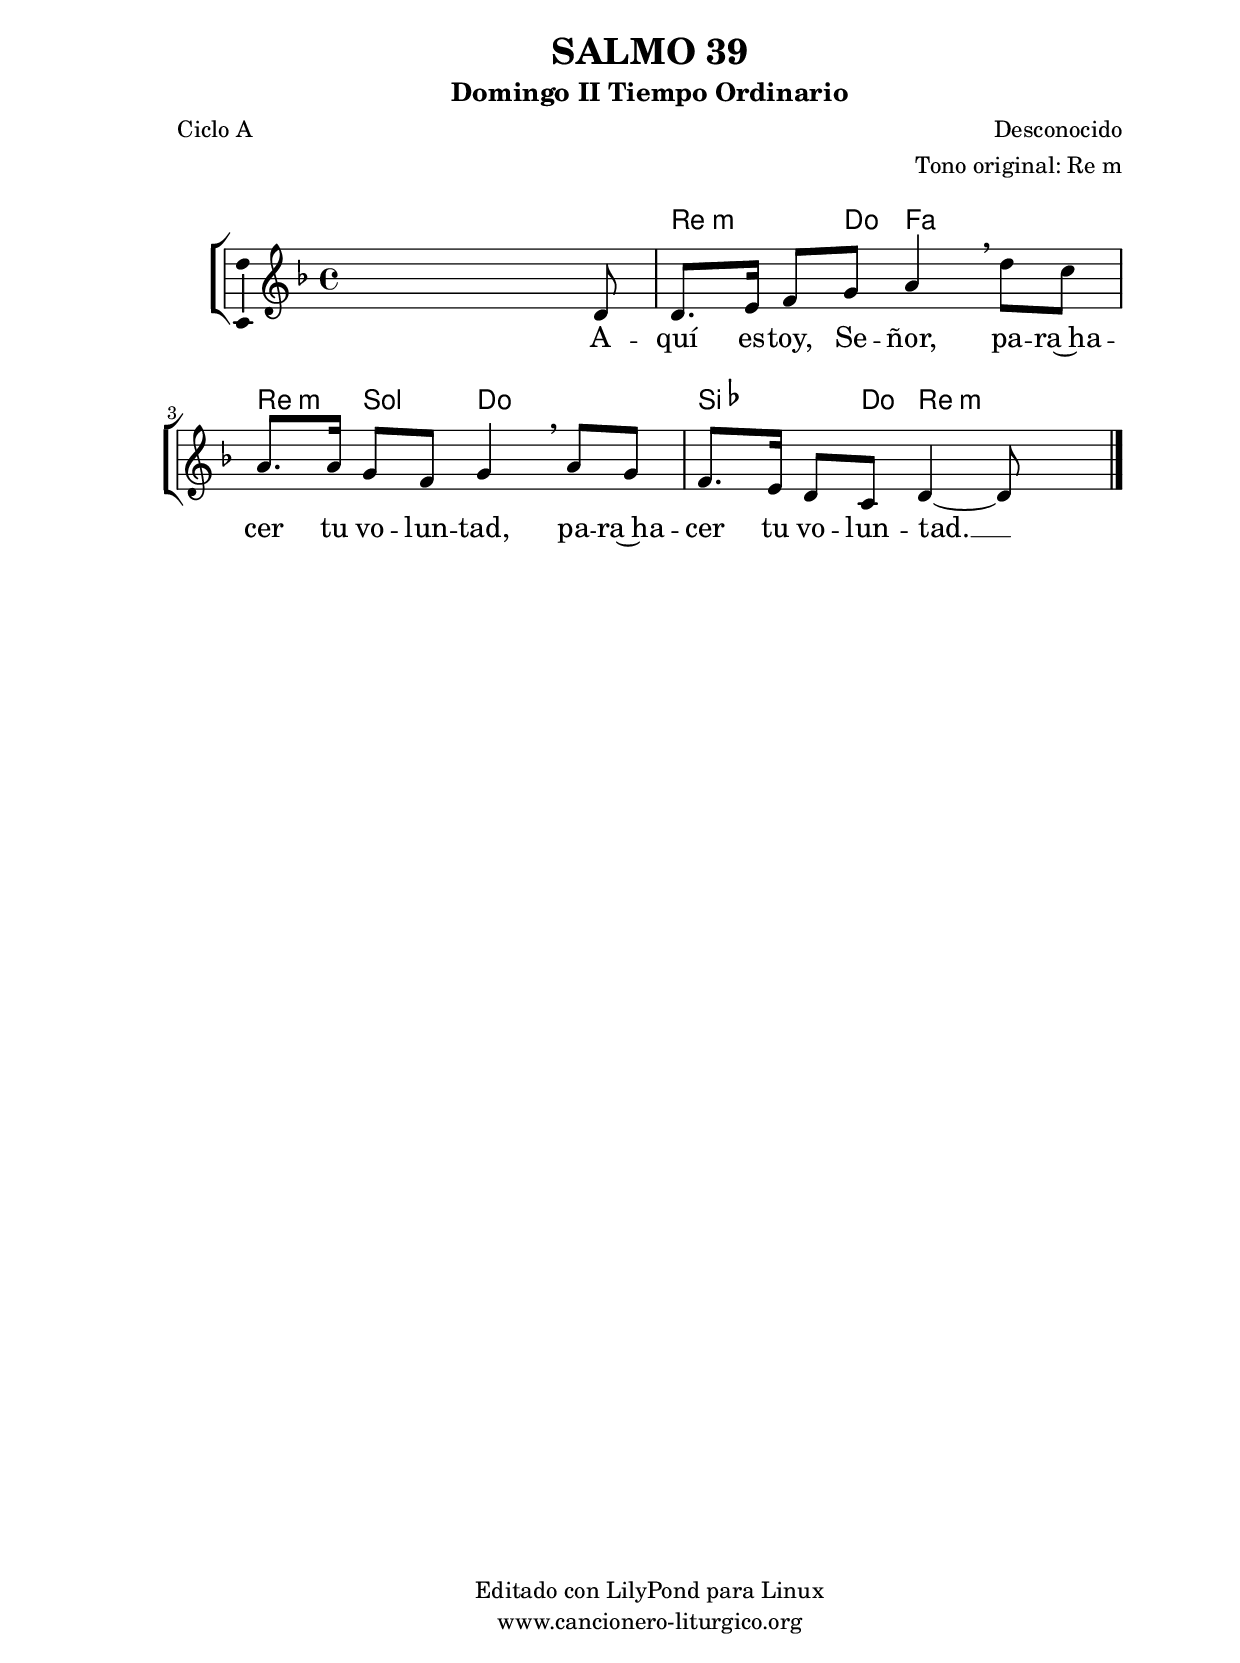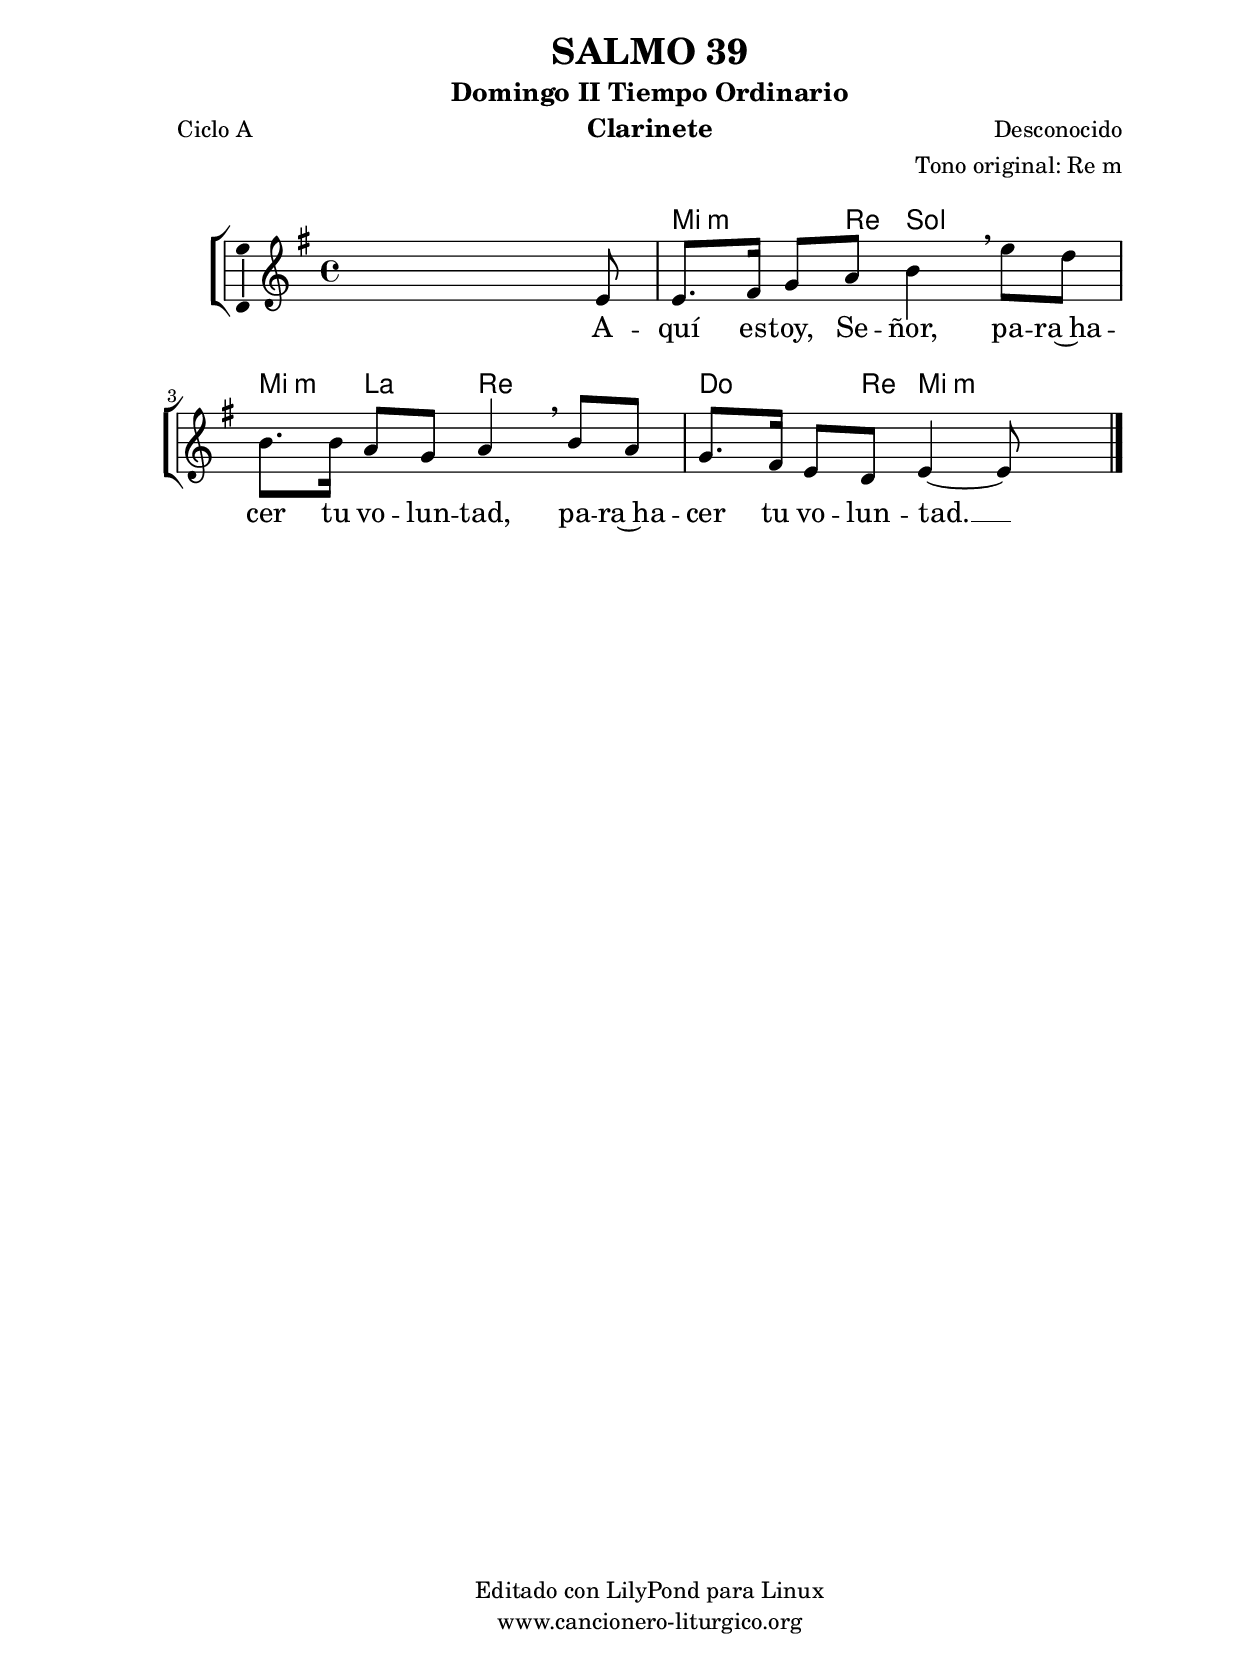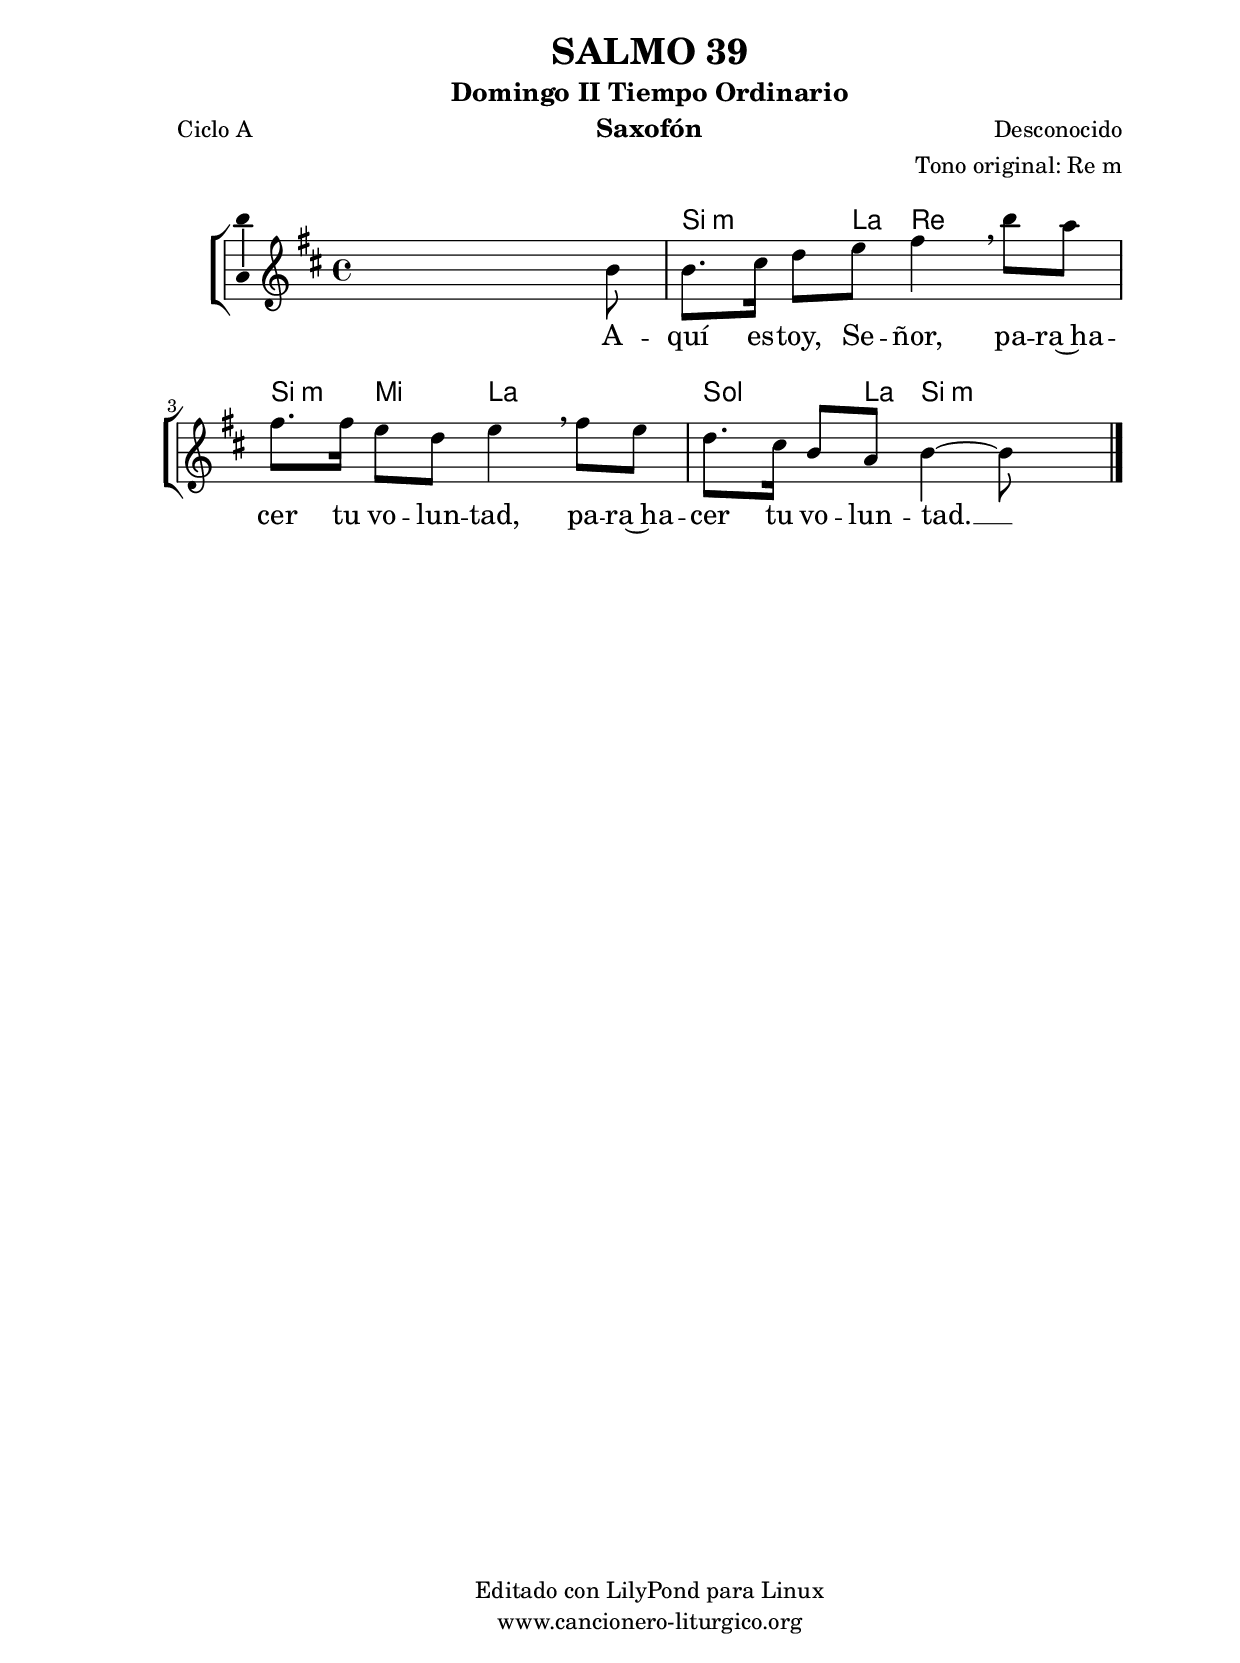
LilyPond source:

%
%para convertir .midi en .wav:
%timidity filename.midi -Ow -o finename.wav
%
%
%Para convertir de .wav a .mp3:
%lame -h -m j filename.wav
%
%
%para escuchar el midi:
%timidity nombrefichero.midi
%


%versión de lilypond para la que se ha escrito esta partitura:
\version "2.16.0"

	%Tamaño papel
	#(set-default-paper-size "a4")
	%Tamaño partitura
	#(set-global-staff-size 20)
	%No responde al pulsar sobre una nota
	#(ly:set-option 'point-and-click #f)

%parámetros del encabezamiento:
\header {
	title = "SALMO 39"
	subtitle = "Domingo II Tiempo Ordinario"
	composer = "Desconocido"
	poet = "Ciclo A"
	meter = ""
	arranger = "Tono original: Re m"
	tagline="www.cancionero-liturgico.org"
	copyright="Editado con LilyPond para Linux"
	}

%parámetros asociados al papel:
\paper  {
	oddHeaderMarkup = \markup {\fill-line { \on-the-fly #not-first-page \fromproperty #'header:title \on-the-fly #not-first-page \fromproperty #'header:composer }}
	evenHeaderMarkup = \markup {\fill-line { \fromproperty #'header:composer \fromproperty #'header:title }}
	#(set-paper-size "a4")
	print-page-number = ##f
	first-page-number = 1
	print-first-page-number = ##f
%	head-separation = 3.0 \cm
	top-margin = 2.0 \cm
	bottom-margin = 0.5\cm
%%%	bottom-margin = -1.0\cm
	left-margin = 3.0 \cm
	line-width = 16.0 \cm 
	indent = 8\mm
	interscoreline = 2.\mm
	between-system-space = 15\mm
%	para que las partituras no llenen la hoja:
	ragged-bottom = ##t
%	idem para la última hoja:
	ragged-last-bottom = ##f
%	para que las partituras llenen el ancho del papel:
	ragged-last = ##f
	after-title-space = 2.5 \cm
%page-count=1
%system-count=8

	%Flexible Vertical Spacing
%	markup-markup-spacing =
%	#'((basic-distance . 15) (minimum-distance . 15) (padding . 3))
	markup-system-spacing =
	#'((basic-distance . 15) (minimum-distance . 15) (padding . 3))
	system-system-spacing =
	#'((basic-distance . 15) (minimum-distance . 15) (padding . 3))
	score-system-spacing =
	#'((basic-distance . 15) (minimum-distance . 15) (padding . 5))
%	top-system-spacing = % header
%	#'((basic-distance . 8) (minimum-distance . 0) (padding . 3))
%	top-markup-spacing =
%	#'((basic-distance . 20) (minimum-distance . 20) (padding . 3))
	last-bottom-spacing = % footer
	#'((basic-distance . 5) (minimum-distance . 5) (padding . 3))
%	score-markup-spacing =
%	#'((basic-distance . 16) (minimum-distance . 13) (padding . 3))

	}


%parámetros que afectan a toda la partitura:
global =  {
	%clave de sol (G):
	\clef G
	%armadura:
%	\transpose bes c'
	\key d \minor
	\tempo 4=80
	\set Score.tempoHideNote = ##t
	}


acordes = {
	\italianChords
	\chordmode {
%	\transpose bes c'
{

s1
d4.:m c8 f2 d4:m g c2 bes4. c8 d2:m

	}
	}
}

melodia = 
%	\transpose bes c'
{
	\relative c'{

\time 4/4

s2 s4 s8 d8
d8. e16 f8 g a4 \breathe d8 c
a8. a16 g8 f g4 \breathe a8 g
f8. e16 d8 c d4~d8 s8

	\bar "|."
	}
	}


texto = \lyricmode {
A -- quí es -- toy, Se -- ñor, pa -- ra~ha -- cer tu vo -- lun -- tad, pa -- ra~ha -- cer tu vo -- lun -- tad. __
	}


acordesStaff = \context ChordNames = acordesStaff <<
	\set chordChanges = ##t
	\acordes
	>>


vozStaff = \context Voice = vozStaff
\with {\consists "Ambitus_engraver"}
<<
%	\set Staff.instrumentName = ""
%	\set Staff.shortInstrumentName = ""
%	\set Staff.midiInstrument = #"clarinet"
%	\set Staff.midiInstrument = #"cello"
%	\set Staff.midiInstrument = #"flute"
	\set Staff.midiInstrument = #"electric guitar (jazz)"
%	\set Staff.midiInstrument = #"english horn"
%	\set Staff.midiInstrument = #"violin"
%	\set Staff.midiInstrument = #"glockenspiel"
	\set Staff.midiMinimumVolume = #0.7
	\set Staff.midiMaximumVolume = #0.9
	\global
	\melodia
	>>


textoStaff = \context Lyrics = textoStaff <<
	\lyricsto vozStaff \texto
	>>

\book {
	\score {
		\context ChoirStaff {
			\override StaffGroup.SystemStartBracket #'collapse-height = #1
			\override Score.SystemStartBar #'collapse-height = #1
			<<
			\acordesStaff
			\vozStaff
			\textoStaff
			>>
			}
		\layout {
	    		\context {
				\Lyrics
				\override LyricText #'font-size = #2
				}
	   		 \context {
				\Score
				%fontSize = #3
				\override StaffSymbol #'staff-space = #(magstep +3)
				%\override Beam #'thickness = #0.55
				%\override SpacingSpanner #'spacing-increment = #1.0
				%\override Slur #'height-limit = #1.5
				}
			}
		}
	\score {
		\unfoldRepeats
		\context ChoirStaff {
			<<
			\acordesStaff
			\vozStaff
			>>
			}
		\midi {
	  		\context {
	  			\Score
				tempoWholesPerMinute = #(ly:make-moment 70 4)
				}
			}
		}
	}

%Partitura para clarinete
#(define output-suffix "C")
\book {
	\header{
		instrument = "Clarinete"
		}
	\score {
		\context ChoirStaff {
			\override StaffGroup.SystemStartBracket #'collapse-height = #1
			\override Score.SystemStartBar #'collapse-height = #1
\transpose c d
			<<
			\acordesStaff
			\vozStaff
			\textoStaff
			>>
			}
		\layout {
	    		\context {
				\Lyrics
				\override LyricText #'font-size = #2
				}
	   		 \context {
				\Score
				%fontSize = #3
				\override StaffSymbol #'staff-space = #(magstep +3)
				%\override Beam #'thickness = #0.55
				%\override SpacingSpanner #'spacing-increment = #1.0
				%\override Slur #'height-limit = #1.5
				}
			}
		}
	}

%Partitura para saxofón
#(define output-suffix "S")
\book {
	\header{
		instrument = "Saxofón"
		}
	\score {
		\context ChoirStaff {
			\override StaffGroup.SystemStartBracket #'collapse-height = #1
			\override Score.SystemStartBar #'collapse-height = #1
\transpose c a
			<<
			\acordesStaff
			\vozStaff
			\textoStaff
			>>
			}
		\layout {
	    		\context {
				\Lyrics
				\override LyricText #'font-size = #2
				}
	   		 \context {
				\Score
				%fontSize = #3
				\override StaffSymbol #'staff-space = #(magstep +3)
				%\override Beam #'thickness = #0.55
				%\override SpacingSpanner #'spacing-increment = #1.0
				%\override Slur #'height-limit = #1.5
				}
			}
		}
	}

